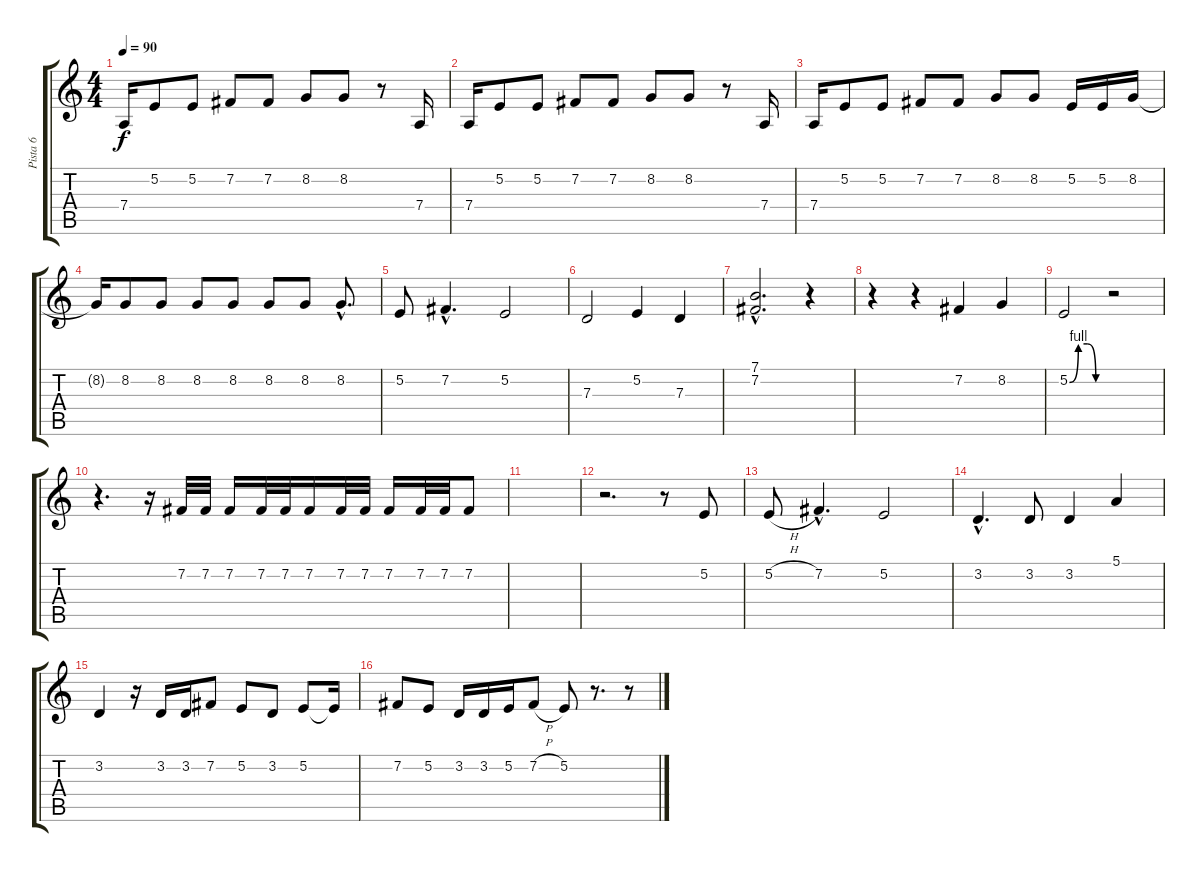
\track ("Pista 6" "Pista 6") {instrument clarinet}
\staff {score tabs}
\tuning (E4 B3 G3 D3 A2 E2) {hide}
\ts (4 4)
\tempo 90
\clef g2
\ks c
7.4.16{dy f} 5.2.8 5.2.8 7.2.8 7.2.8 8.2.8 8.2.8 r.8 7.4.16 |
7.4.16 5.2.8 5.2.8 7.2.8 7.2.8 8.2.8 8.2.8 r.8 7.4.16 |
7.4.16 5.2.8 5.2.8 7.2.8 7.2.8 8.2.8 8.2.8 5.2.16 5.2.16 8.2.16 |
8.2{t}.16 8.2.8 8.2.8 8.2.8 8.2.8 8.2.8 8.2.8 8.2{hac}.8{d} |
5.2.8{volume 12} 7.2{hac}.4{d} 5.2.2 |
7.3.2 5.2.4 7.3.4 |
(7.1{hac} 7.2{hac}).2{d volume 15} r.4 |
r.4 r.4 7.2.4 8.2.4 |
5.2{be (custom 0 0 15 4 30 4 45 0 60 0)}.2 r.2 |
r.4{d} r.16 7.2.32 7.2.32 7.2.16 7.2.32 7.2.32 7.2.16 7.2.32 7.2.32 7.2.16 7.2.32 7.2.32 7.2.8 |
|
r.2{d} r.8 5.2.8 |
5.2{h}.8 7.2{hac}.4{d} 5.2.2 |
3.2{hac}.4{d} 3.2.8 3.2.4 5.1.4 |
3.2.4 r.16 3.2.16 3.2.16 7.2.8 5.2.8 3.2.8 5.2.8 5.2{t}.16 |
7.2.8 5.2.8 3.2.16 3.2.16 5.2.16 7.2{h}.8 5.2.8 r.8{d} r.8
